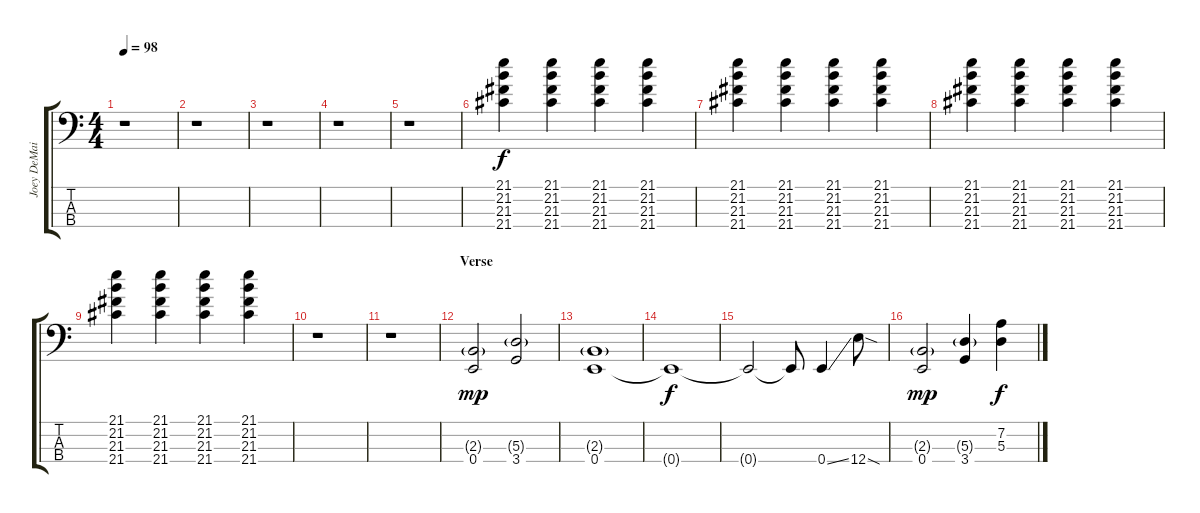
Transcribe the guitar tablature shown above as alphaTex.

\track ("Joey DeMaio" "Joey DeMai") {instrument electricbasspick}
\staff {score tabs}
\tuning (G2 D2 A1 E1) {hide}
\ts (4 4)
\tempo 98
\clef f4
\ks c
r.1{dy f instrument electricbasspick} |
r.1 |
r.1 |
r.1 |
r.1 |
(21.1 21.2 21.3 21.4).4{volume 13 balance 8 instrument applause} (21.1 21.2 21.3 21.4).4 (21.1 21.2 21.3 21.4).4 (21.1 21.2 21.3 21.4).4 |
(21.1 21.2 21.3 21.4).4 (21.1 21.2 21.3 21.4).4 (21.1 21.2 21.3 21.4).4 (21.1 21.2 21.3 21.4).4 |
(21.1 21.2 21.3 21.4).4 (21.1 21.2 21.3 21.4).4 (21.1 21.2 21.3 21.4).4 (21.1 21.2 21.3 21.4).4 |
(21.1 21.2 21.3 21.4).4 (21.1 21.2 21.3 21.4).4 (21.1 21.2 21.3 21.4).4 (21.1 21.2 21.3 21.4).4 |
r.1 |
r.1 |
\section ("" "Verse")
(2.3{g} 0.4).2{dy mp volume 10 instrument electricbasspick} (5.3{g} 3.4).2 |
(2.3{g} 0.4).1 |
0.4{t}.1{dy f} |
0.4{t}.2 0.4{t}.8 0.4{ss}.4 12.4{sod}.8 |
(2.3{g} 0.4).2{dy mp} (5.3{g} 3.4).4 (7.2 5.3).4{dy f}
